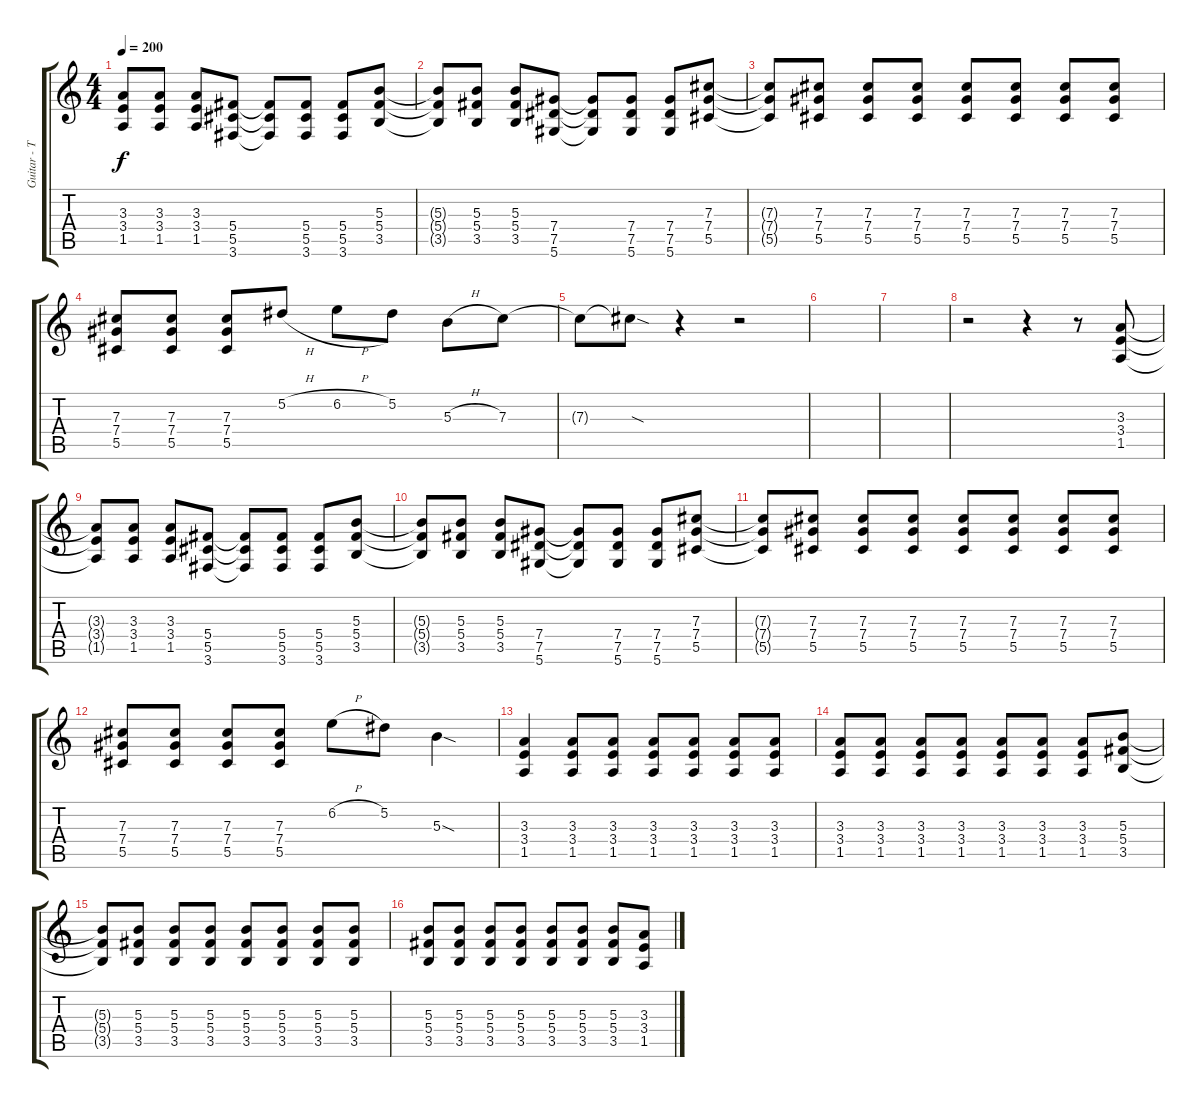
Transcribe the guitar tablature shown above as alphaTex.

\track ("Guitar - Tim McIlrath" "Guitar - T") {instrument distortionguitar}
\staff {score tabs}
\tuning (Eb4 Bb3 Gb3 Db3 Ab2 Eb2) {hide}
\ts (4 4)
\tempo 200
\clef g2
\ks c
(3.3{t} 3.4{t} 1.5{t}).8{dy f} (3.3 3.4 1.5).8 (3.3 3.4 1.5).8 (5.4 5.5 3.6).8 (5.4{t} 5.5{t} 3.6{t}).8 (5.4 5.5 3.6).8 (5.4 5.5 3.6).8 (5.3 5.4 3.5).8 |
(5.3{t} 5.4{t} 3.5{t}).8 (5.3 5.4 3.5).8 (5.3 5.4 3.5).8 (7.4 7.5 5.6).8 (7.4{t} 7.5{t} 5.6{t}).8 (7.4 7.5 5.6).8 (7.4 7.5 5.6).8 (7.3 7.4 5.5).8 |
(7.3{t} 7.4{t} 5.5{t}).8 (7.3 7.4 5.5).8 (7.3 7.4 5.5).8 (7.3 7.4 5.5).8 (7.3 7.4 5.5).8 (7.3 7.4 5.5).8 (7.3 7.4 5.5).8 (7.3 7.4 5.5).8 |
(7.3 7.4 5.5).8 (7.3 7.4 5.5).8 (7.3 7.4 5.5).8 5.2{h}.8 6.2{h}.8 5.2.8 5.3{h}.8 7.3.8 |
7.3{t}.8 7.3{sod t}.8 r.4 r.2 |
|
|
r.2 r.4 r.8 (3.3 3.4 1.5).8 |
(3.3{t} 3.4{t} 1.5{t}).8 (3.3 3.4 1.5).8 (3.3 3.4 1.5).8 (5.4 5.5 3.6).8 (5.4{t} 5.5{t} 3.6{t}).8 (5.4 5.5 3.6).8 (5.4 5.5 3.6).8 (5.3 5.4 3.5).8 |
(5.3{t} 5.4{t} 3.5{t}).8 (5.3 5.4 3.5).8 (5.3 5.4 3.5).8 (7.4 7.5 5.6).8 (7.4{t} 7.5{t} 5.6{t}).8 (7.4 7.5 5.6).8 (7.4 7.5 5.6).8 (7.3 7.4 5.5).8 |
(7.3{t} 7.4{t} 5.5{t}).8 (7.3 7.4 5.5).8 (7.3 7.4 5.5).8 (7.3 7.4 5.5).8 (7.3 7.4 5.5).8 (7.3 7.4 5.5).8 (7.3 7.4 5.5).8 (7.3 7.4 5.5).8 |
(7.3 7.4 5.5).8 (7.3 7.4 5.5).8 (7.3 7.4 5.5).8 (7.3 7.4 5.5).8 6.2{h}.8 5.2.8 5.3{sod}.4 |
(3.3 3.4 1.5).4 (3.3 3.4 1.5).8 (3.3 3.4 1.5).8 (3.3 3.4 1.5).8 (3.3 3.4 1.5).8 (3.3 3.4 1.5).8 (3.3 3.4 1.5).8 |
(3.3 3.4 1.5).8 (3.3 3.4 1.5).8 (3.3 3.4 1.5).8 (3.3 3.4 1.5).8 (3.3 3.4 1.5).8 (3.3 3.4 1.5).8 (3.3 3.4 1.5).8 (5.3 5.4 3.5).8 |
(5.3{t} 5.4{t} 3.5{t}).8 (5.3 5.4 3.5).8 (5.3 5.4 3.5).8 (5.3 5.4 3.5).8 (5.3 5.4 3.5).8 (5.3 5.4 3.5).8 (5.3 5.4 3.5).8 (5.3 5.4 3.5).8 |
(5.3 5.4 3.5).8 (5.3 5.4 3.5).8 (5.3 5.4 3.5).8 (5.3 5.4 3.5).8 (5.3 5.4 3.5).8 (5.3 5.4 3.5).8 (5.3 5.4 3.5).8 (3.3 3.4 1.5).8
